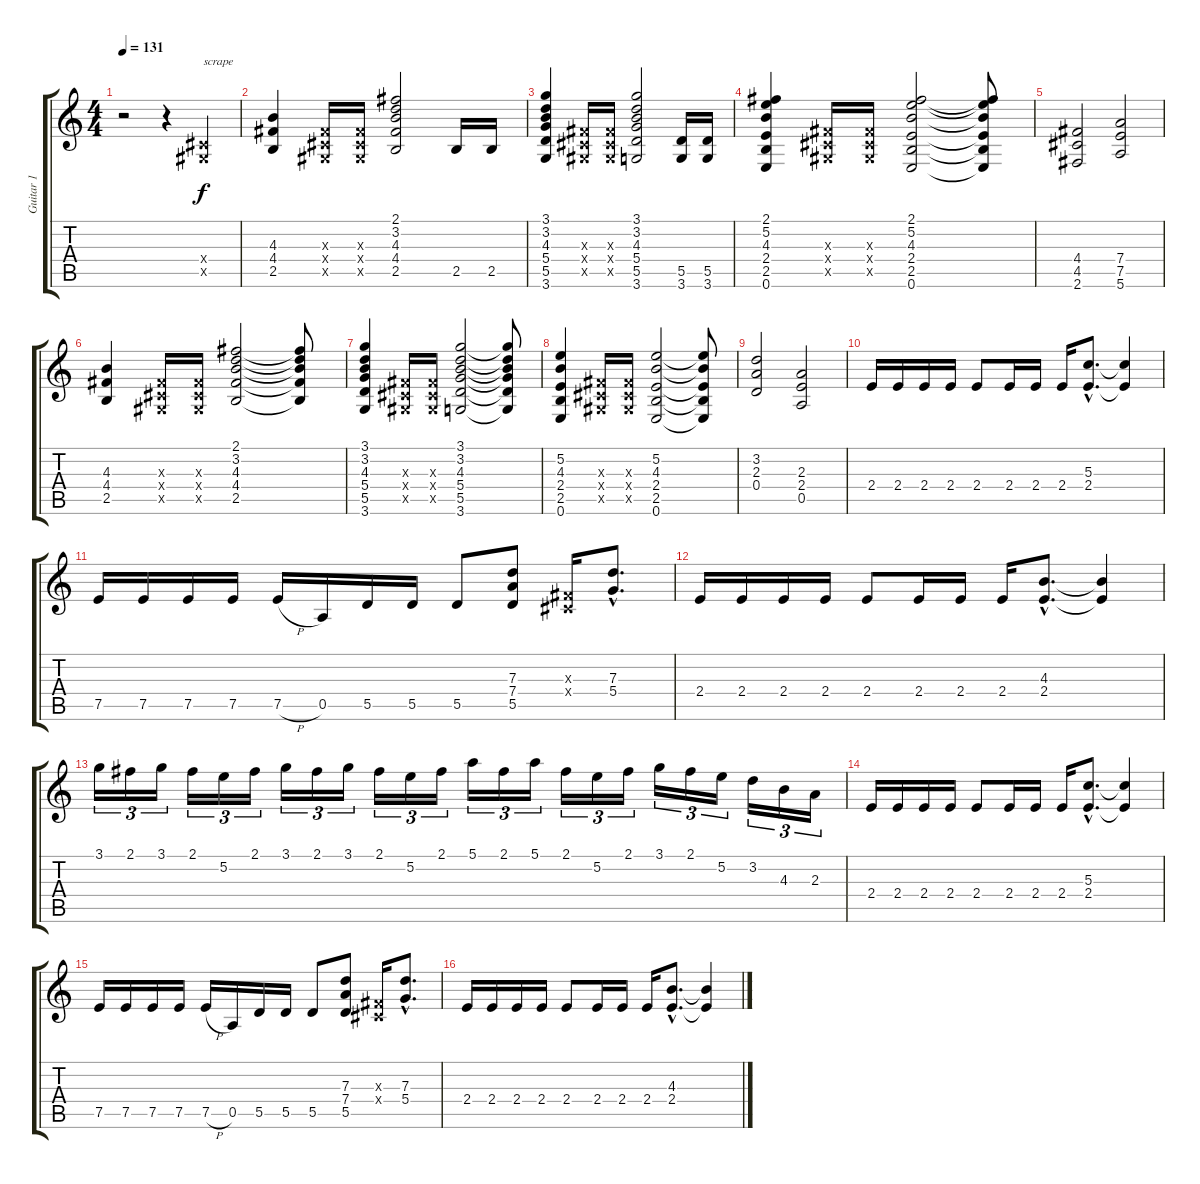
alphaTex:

\track ("Guitar 1" "Guitar 1") {instrument overdrivenguitar}
\staff {score tabs}
\tuning (E4 B3 G3 D3 A2 E2) {hide}
\ts (4 4)
\tempo 131
\clef g2
\ks c
r.2{dy f} r.4 (-1.4{x} -1.5{x}).4{txt "scrape"} |
(4.3 4.4 2.5).4 (-1.3{x} -1.4{x} -1.5{x}).16 (-1.3{x} -1.4{x} -1.5{x}).16 (2.1 3.2 4.3 4.4 2.5).2 2.5.16 2.5.16 |
(3.1 3.2 4.3 5.4 5.5 3.6).4 (-1.3{x} -1.4{x} -1.5{x}).16 (-1.3{x} -1.4{x} -1.5{x}).16 (3.1 3.2 4.3 5.4 5.5 3.6).2 (5.5 3.6).16 (5.5 3.6).16 |
(2.1 5.2 4.3 2.4 2.5 0.6).4 (-1.3{x} -1.4{x} -1.5{x}).16 (-1.3{x} -1.4{x} -1.5{x}).16 (2.1 5.2 4.3 2.4 2.5 0.6).2 (2.1{t} 5.2{t} 4.3{t} 2.4{t} 2.5{t} 0.6{t}).8 |
(4.4 4.5 2.6).2 (7.4 7.5 5.6).2 |
(4.3 4.4 2.5).4 (-1.3{x} -1.4{x} -1.5{x}).16 (-1.3{x} -1.4{x} -1.5{x}).16 (2.1 3.2 4.3 4.4 2.5).2 (2.1{t} 3.2{t} 4.3{t} 4.4{t} 2.5{t}).8 |
(3.1 3.2 4.3 5.4 5.5 3.6).4 (-1.3{x} -1.4{x} -1.5{x}).16 (-1.3{x} -1.4{x} -1.5{x}).16 (3.1 3.2 4.3 5.4 5.5 3.6).2 (3.1{t} 3.2{t} 4.3{t} 5.4{t} 5.5{t} 3.6{t}).8 |
(5.2 4.3 2.4 2.5 0.6).4 (-1.3{x} -1.4{x} -1.5{x}).16 (-1.3{x} -1.4{x} -1.5{x}).16 (5.2 4.3 2.4 2.5 0.6).2 (5.2{t} 4.3{t} 2.4{t} 2.5{t} 0.6{t}).8 |
(3.2 2.3 0.4).2 (2.3 2.4 0.5).2 |
2.4.16 2.4.16 2.4.16 2.4.16 2.4.8 2.4.16 2.4.16 2.4.16 (5.3{hac} 2.4{hac}).8{d} (5.3{t} 2.4{t}).4 |
7.5.16 7.5.16 7.5.16 7.5.16 7.5{h}.16 0.5.16 5.5.16 5.5.16 5.5.8 (7.3 7.4 5.5).8 (-1.3{x} -1.4{x}).16 (7.3{hac} 5.4{hac}).8{d} |
2.4.16 2.4.16 2.4.16 2.4.16 2.4.8 2.4.16 2.4.16 2.4.16 (4.3{hac} 2.4{hac}).8{d} (4.3{t} 2.4{t}).4 |
3.1.16{tu (3 2)} 2.1.16{tu (3 2)} 3.1.16{tu (3 2)} 2.1.16{tu (3 2)} 5.2.16{tu (3 2)} 2.1.16{tu (3 2)} 3.1.16{tu (3 2)} 2.1.16{tu (3 2)} 3.1.16{tu (3 2)} 2.1.16{tu (3 2)} 5.2.16{tu (3 2)} 2.1.16{tu (3 2)} 5.1.16{tu (3 2)} 2.1.16{tu (3 2)} 5.1.16{tu (3 2)} 2.1.16{tu (3 2)} 5.2.16{tu (3 2)} 2.1.16{tu (3 2)} 3.1.16{tu (3 2)} 2.1.16{tu (3 2)} 5.2.16{tu (3 2)} 3.2.16{tu (3 2)} 4.3.16{tu (3 2)} 2.3.16{tu (3 2)} |
2.4.16 2.4.16 2.4.16 2.4.16 2.4.8 2.4.16 2.4.16 2.4.16 (5.3{hac} 2.4{hac}).8{d} (5.3{t} 2.4{t}).4 |
7.5.16 7.5.16 7.5.16 7.5.16 7.5{h}.16 0.5.16 5.5.16 5.5.16 5.5.8 (7.3 7.4 5.5).8 (-1.3{x} -1.4{x}).16 (7.3{hac} 5.4{hac}).8{d} |
2.4.16 2.4.16 2.4.16 2.4.16 2.4.8 2.4.16 2.4.16 2.4.16 (4.3{hac} 2.4{hac}).8{d} (4.3{t} 2.4{t}).4
